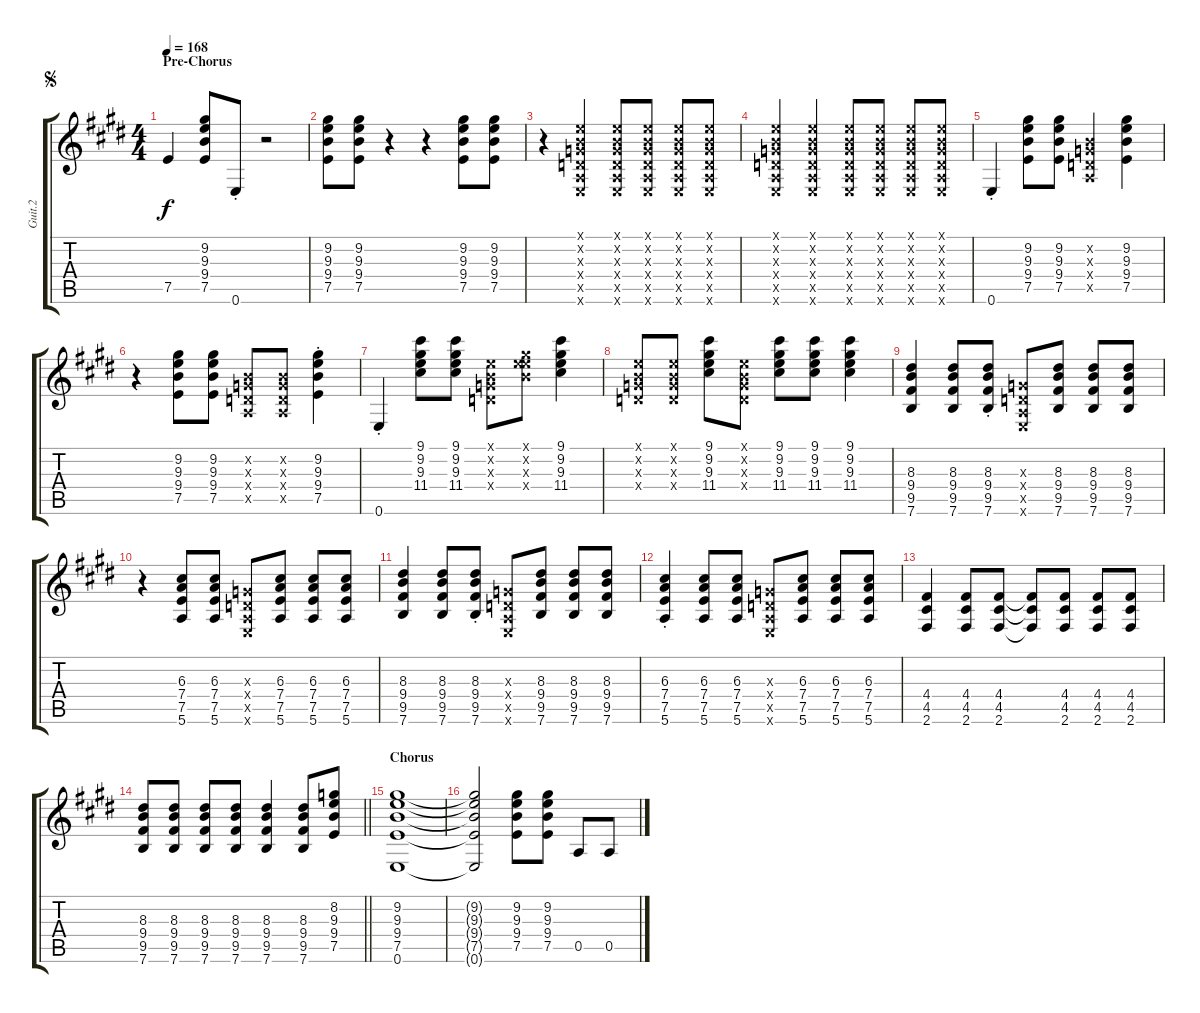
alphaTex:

\track ("Guit.2" "Guit.2") {instrument overdrivenguitar}
\staff {score tabs}
\tuning (E4 B3 G3 D3 A2 E2) {hide}
\ts (4 4)
\section ("" "Pre-Chorus")
\jump segno
\tempo 168
\clef g2
\ks e
7.5.4{dy f} (9.2 9.3 9.4 7.5).8 0.6{st}.8 r.2 |
(9.2 9.3 9.4 7.5).8 (9.2 9.3 9.4 7.5).8 r.4 r.4 (9.2 9.3 9.4 7.5).8 (9.2 9.3 9.4 7.5).8 |
r.4 (0.1{x} 0.2{x} 0.3{x} 0.4{x} 0.5{x} 0.6{x}).4 (0.1{x} 0.2{x} 0.3{x} 0.4{x} 0.5{x} 0.6{x}).8 (0.1{x} 0.2{x} 0.3{x} 0.4{x} 0.5{x} 0.6{x}).8 (0.1{x} 0.2{x} 0.3{x} 0.4{x} 0.5{x} 0.6{x}).8 (0.1{x} 0.2{x} 0.3{x} 0.4{x} 0.5{x} 0.6{x}).8 |
(0.1{x} 0.2{x} 0.3{x} 0.4{x} 0.5{x} 0.6{x}).4 (0.1{x} 0.2{x} 0.3{x} 0.4{x} 0.5{x} 0.6{x}).4 (0.1{x} 0.2{x} 0.3{x} 0.4{x} 0.5{x} 0.6{x}).8 (0.1{x} 0.2{x} 0.3{x} 0.4{x} 0.5{x} 0.6{x}).8 (0.1{x} 0.2{x} 0.3{x} 0.4{x} 0.5{x} 0.6{x}).8 (0.1{x} 0.2{x} 0.3{x} 0.4{x} 0.5{x} 0.6{x}).8 |
0.6{st}.4 (9.2 9.3 9.4 7.5).8 (9.2 9.3 9.4 7.5).8 (0.2{x} 0.3{x} 0.4{x} 0.5{x}).4 (9.2 9.3 9.4 7.5).4 |
r.4 (9.2 9.3 9.4 7.5).8 (9.2 9.3 9.4 7.5).8 (0.2{x} 0.3{x} 0.4{x} 0.5{x}).8 (0.2{x} 0.3{x} 0.4{x} 0.5{x}).8 (9.2 9.3 9.4 7.5{st}).4 |
0.6{st}.4 (9.1 9.2 9.3 11.4).8 (9.1 9.2 9.3 11.4).8 (0.1{x} 0.2{x} 0.3{x} 0.4{x}).8 (0.1{x} 9.2{x} 9.3{x} 9.4{x}).8 (9.1 9.2 9.3 11.4).4 |
(0.1{x} 0.2{x} 0.3{x} 0.4{x}).8 (0.1{x} 0.2{x} 0.3{x} 0.4{x}).8 (9.1 9.2 9.3 11.4).8 (0.1{x} 0.2{x} 0.3{x} 0.4{x}).8 (9.1 9.2 9.3 11.4).8 (9.1 9.2 9.3 11.4).8 (9.1 9.2 9.3 11.4).4 |
(8.3 9.4 9.5 7.6).4 (8.3 9.4 9.5 7.6).8 (8.3 9.4 9.5{st} 7.6).8 (0.3{x} 0.4{x} 0.5{x} 0.6{x}).8 (8.3 9.4 9.5 7.6).8 (8.3 9.4 9.5 7.6).8 (8.3 9.4 9.5 7.6).8 |
r.4 (6.3 7.4 7.5 5.6).8 (6.3 7.4 7.5 5.6).8 (0.3{x} 0.4{x} 0.5{x} 0.6{x}).8 (6.3 7.4 7.5 5.6).8 (6.3 7.4 7.5 5.6).8 (6.3 7.4 7.5 5.6).8 |
(8.3 9.4 9.5 7.6).4 (8.3 9.4 9.5 7.6).8 (8.3 9.4 9.5{st} 7.6).8 (0.3{x} 0.4{x} 0.5{x} 0.6{x}).8 (8.3 9.4 9.5 7.6).8 (8.3 9.4 9.5 7.6).8 (8.3 9.4 9.5 7.6).8 |
(6.3 7.4 7.5 5.6{st}).4 (6.3 7.4 7.5 5.6).8 (6.3 7.4 7.5 5.6).8 (0.3{x} 0.4{x} 0.5{x} 0.6{x}).8 (6.3 7.4 7.5 5.6).8 (6.3 7.4 7.5 5.6).8 (6.3 7.4 7.5 5.6).8 |
(4.4 4.5 2.6).4 (4.4 4.5 2.6).8 (4.4 4.5 2.6).8 (4.4{t} 4.5{t} 2.6{t}).8 (4.4 4.5 2.6).8 (4.4 4.5 2.6).8 (4.4 4.5 2.6).8 |
\barLineRight lightlight
(8.3 9.4 9.5 7.6).8 (8.3 9.4 9.5 7.6).8 (8.3 9.4 9.5 7.6).8 (8.3 9.4 9.5 7.6).8 (8.3 9.4 9.5 7.6).4 (8.3 9.4 9.5 7.6).8 (8.2 9.3 9.4 7.5).8 |
\section ("" "Chorus")
(9.2 9.3 9.4 7.5 0.6).1 |
(9.2{t} 9.3{t} 9.4{t} 7.5{t} 0.6{t}).2 (9.2 9.3 9.4 7.5).8 (9.2 9.3 9.4 7.5).8 0.5.8 0.5.8
